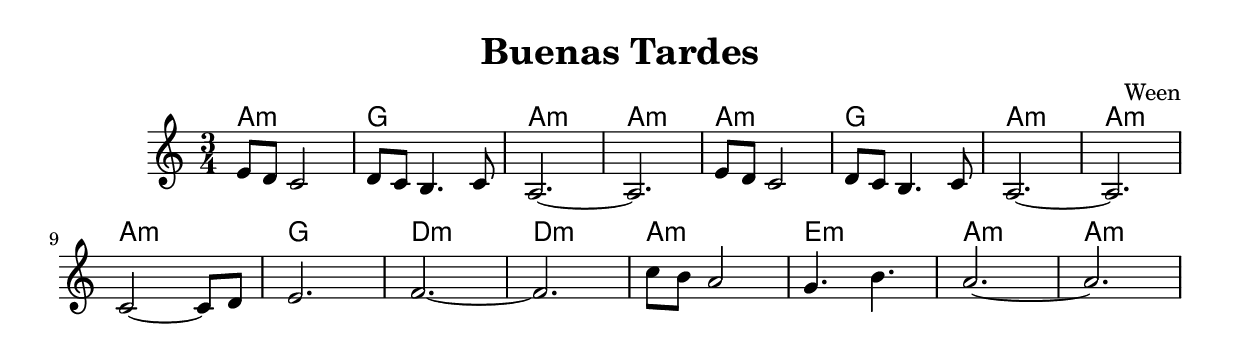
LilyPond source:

\include "header.ly"
harmonies = \chordmode {
\global
    a2.:m g a:m a:m
    a:m g a:m a:m
    a:m g d:m d:m
    a:m e:m a:m a:m
    }

solo = \relative c' {
            \global
            e8 d c2 d8 c b4. c8 a2.~ a2.
            e'8 d c2 d8 c b4. c8 a2.~ a2.
            c2~c8 d8 e2. f2.~f2.
            c'8 b a2 g4. b4. a2.~a2.
        }


\score {

    <<
        \new ChordNames {
            % \set chordChanges = ##t
            \chordmode { \harmonies }
         }
        \new Staff {
            \solo
   }
   >>

   \layout {}
   \midi {}
}
